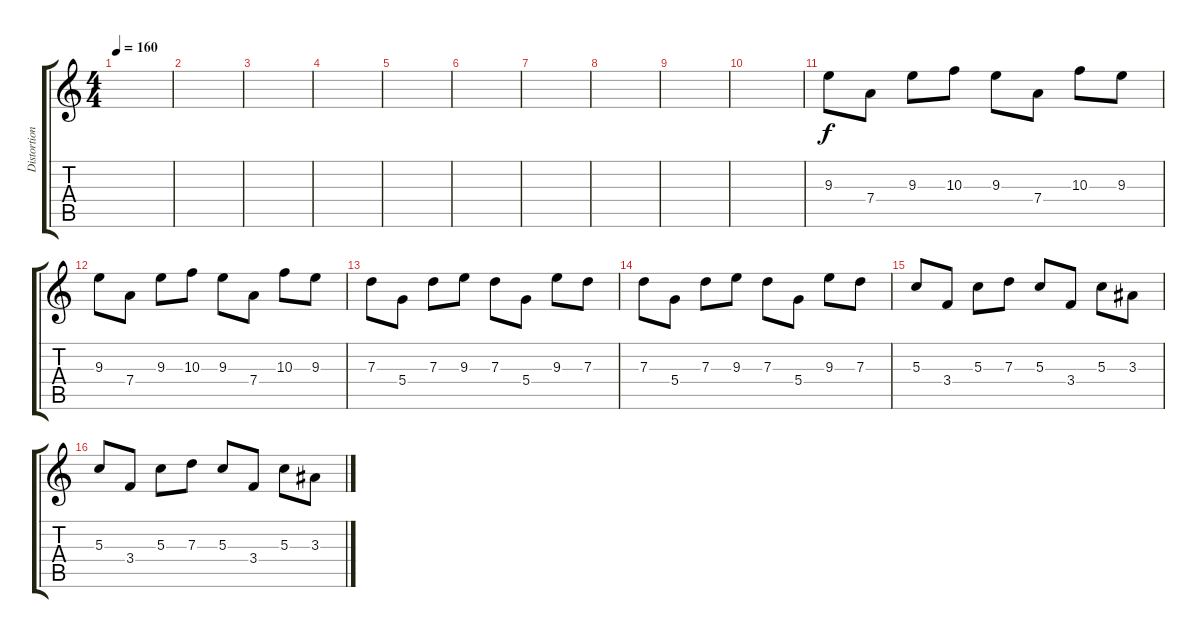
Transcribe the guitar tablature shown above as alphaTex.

\track ("Distortion Guitar" "Distortion") {instrument distortionguitar}
\staff {score tabs}
\tuning (E4 B3 G3 D3 A2 D2) {hide}
\ts (4 4)
\tempo 160
\clef g2
\ks c
|
|
|
|
|
|
|
|
|
|
9.3.8 7.4.8 9.3.8 10.3.8 9.3.8 7.4.8 10.3.8 9.3.8 |
9.3.8 7.4.8 9.3.8 10.3.8 9.3.8 7.4.8 10.3.8 9.3.8 |
7.3.8 5.4.8 7.3.8 9.3.8 7.3.8 5.4.8 9.3.8 7.3.8 |
7.3.8 5.4.8 7.3.8 9.3.8 7.3.8 5.4.8 9.3.8 7.3.8 |
5.3.8 3.4.8 5.3.8 7.3.8 5.3.8 3.4.8 5.3.8 3.3.8 |
5.3.8 3.4.8 5.3.8 7.3.8 5.3.8 3.4.8 5.3.8 3.3.8
